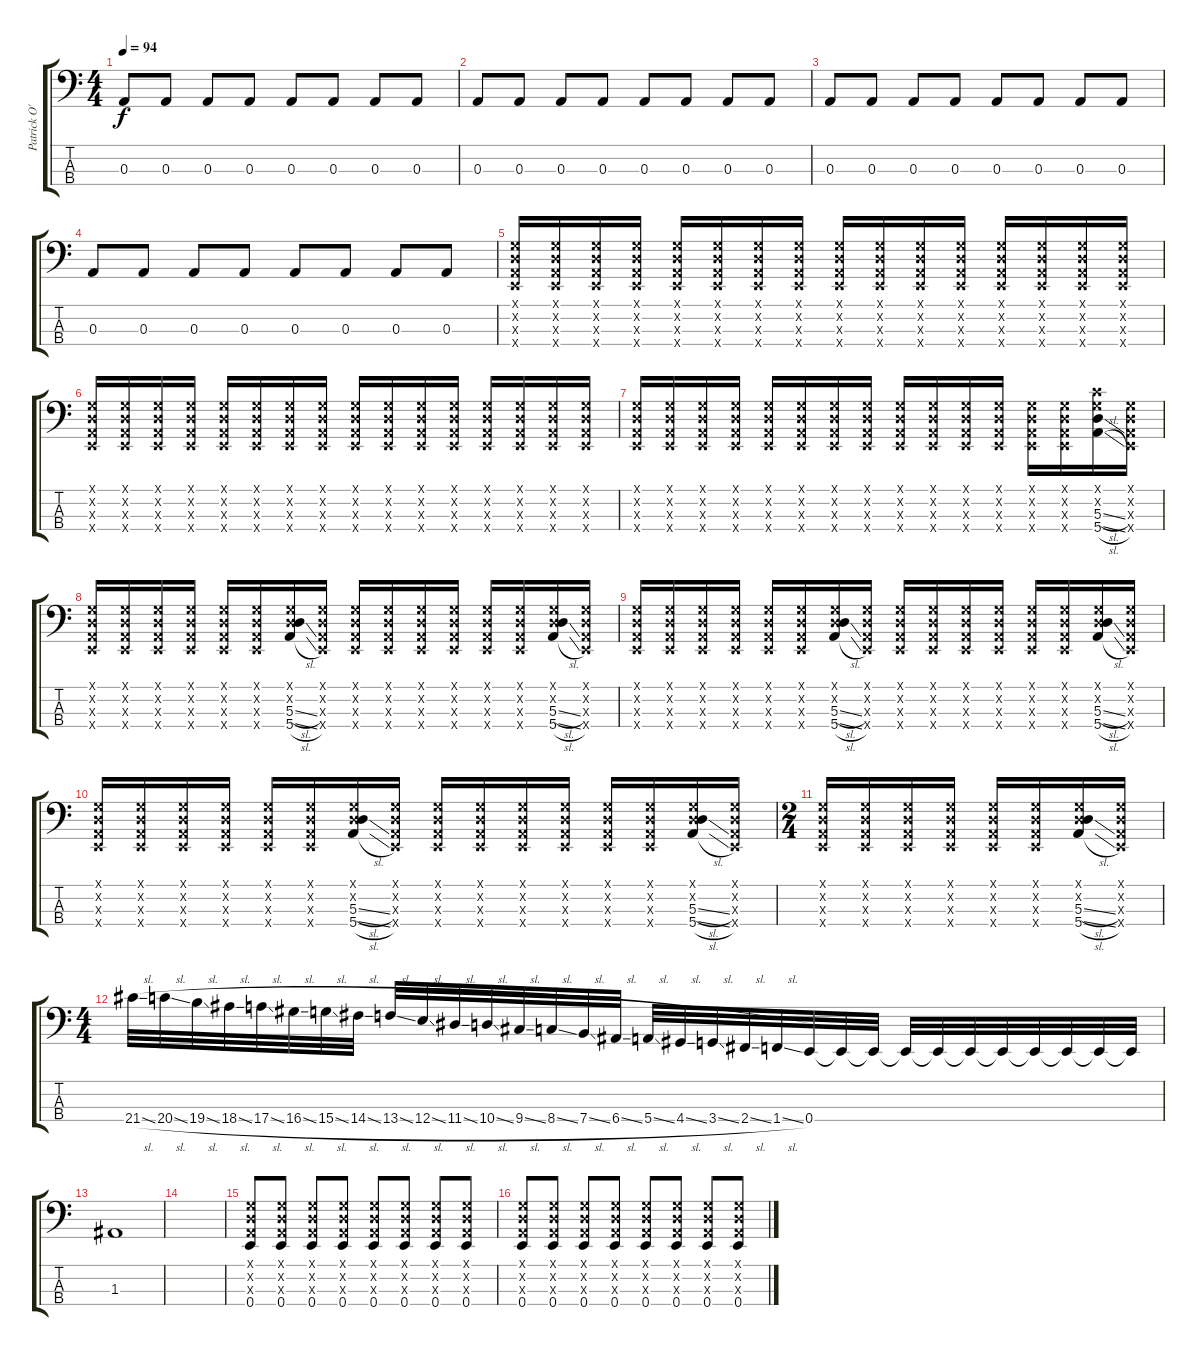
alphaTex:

\track ("Patrick O'Hearn" "Patrick O'") {instrument electricbassfinger}
\staff {score tabs}
\tuning (G2 D2 A1 E1) {hide}
\ts (4 4)
\tempo 94
\clef f4
\ks c
0.3.8{dy f} 0.3.8 0.3.8 0.3.8 0.3.8 0.3.8 0.3.8 0.3.8 |
0.3.8 0.3.8 0.3.8 0.3.8 0.3.8 0.3.8 0.3.8 0.3.8 |
0.3.8 0.3.8 0.3.8 0.3.8 0.3.8 0.3.8 0.3.8 0.3.8 |
0.3.8 0.3.8 0.3.8 0.3.8 0.3.8 0.3.8 0.3.8 0.3.8 |
(0.1{x} 0.2{x} 0.3{x} 0.4{x}).16 (0.1{x} 0.2{x} 0.3{x} 0.4{x}).16 (0.1{x} 0.2{x} 0.3{x} 0.4{x}).16 (0.1{x} 0.2{x} 0.3{x} 0.4{x}).16 (0.1{x} 0.2{x} 0.3{x} 0.4{x}).16 (0.1{x} 0.2{x} 0.3{x} 0.4{x}).16 (0.1{x} 0.2{x} 0.3{x} 0.4{x}).16 (0.1{x} 0.2{x} 0.3{x} 0.4{x}).16 (0.1{x} 0.2{x} 0.3{x} 0.4{x}).16 (0.1{x} 0.2{x} 0.3{x} 0.4{x}).16 (0.1{x} 0.2{x} 0.3{x} 0.4{x}).16 (0.1{x} 0.2{x} 0.3{x} 0.4{x}).16 (0.1{x} 0.2{x} 0.3{x} 0.4{x}).16 (0.1{x} 0.2{x} 0.3{x} 0.4{x}).16 (0.1{x} 0.2{x} 0.3{x} 0.4{x}).16 (0.1{x} 0.2{x} 0.3{x} 0.4{x}).16 |
(0.1{x} 0.2{x} 0.3{x} 0.4{x}).16 (0.1{x} 0.2{x} 0.3{x} 0.4{x}).16 (0.1{x} 0.2{x} 0.3{x} 0.4{x}).16 (0.1{x} 0.2{x} 0.3{x} 0.4{x}).16 (0.1{x} 0.2{x} 0.3{x} 0.4{x}).16 (0.1{x} 0.2{x} 0.3{x} 0.4{x}).16 (0.1{x} 0.2{x} 0.3{x} 0.4{x}).16 (0.1{x} 0.2{x} 0.3{x} 0.4{x}).16 (0.1{x} 0.2{x} 0.3{x} 0.4{x}).16 (0.1{x} 0.2{x} 0.3{x} 0.4{x}).16 (0.1{x} 0.2{x} 0.3{x} 0.4{x}).16 (0.1{x} 0.2{x} 0.3{x} 0.4{x}).16 (0.1{x} 0.2{x} 0.3{x} 0.4{x}).16 (0.1{x} 0.2{x} 0.3{x} 0.4{x}).16 (0.1{x} 0.2{x} 0.3{x} 0.4{x}).16 (0.1{x} 0.2{x} 0.3{x} 0.4{x}).16 |
(0.1{x} 0.2{x} 0.3{x} 0.4{x}).16 (0.1{x} 0.2{x} 0.3{x} 0.4{x}).16 (0.1{x} 0.2{x} 0.3{x} 0.4{x}).16 (0.1{x} 0.2{x} 0.3{x} 0.4{x}).16 (0.1{x} 0.2{x} 0.3{x} 0.4{x}).16 (0.1{x} 0.2{x} 0.3{x} 0.4{x}).16 (0.1{x} 0.2{x} 0.3{x} 0.4{x}).16 (0.1{x} 0.2{x} 0.3{x} 0.4{x}).16 (0.1{x} 0.2{x} 0.3{x} 0.4{x}).16 (0.1{x} 0.2{x} 0.3{x} 0.4{x}).16 (0.1{x} 0.2{x} 0.3{x} 0.4{x}).16 (0.1{x} 0.2{x} 0.3{x} 0.4{x}).16 (0.1{x} 0.2{x} 0.3{x} 0.4{x}).16 (0.1{x} 0.2{x} 0.3{x} 0.4{x}).16 (5.1{x} 5.2{x} 5.3{sl} 5.4{sl}).16 (0.1{x} 0.2{x} 0.3{x} 0.4{x}).16 |
(0.1{x} 0.2{x} 0.3{x} 0.4{x}).16 (0.1{x} 0.2{x} 0.3{x} 0.4{x}).16 (0.1{x} 0.2{x} 0.3{x} 0.4{x}).16 (0.1{x} 0.2{x} 0.3{x} 0.4{x}).16 (0.1{x} 0.2{x} 0.3{x} 0.4{x}).16 (0.1{x} 0.2{x} 0.3{x} 0.4{x}).16 (0.1{x} 0.2{x} 5.3{sl} 5.4{sl}).16 (0.1{x} 0.2{x} 0.3{x} 0.4{x}).16 (0.1{x} 0.2{x} 0.3{x} 0.4{x}).16 (0.1{x} 0.2{x} 0.3{x} 0.4{x}).16 (0.1{x} 0.2{x} 0.3{x} 0.4{x}).16 (0.1{x} 0.2{x} 0.3{x} 0.4{x}).16 (0.1{x} 0.2{x} 0.3{x} 0.4{x}).16 (0.1{x} 0.2{x} 0.3{x} 0.4{x}).16 (0.1{x} 0.2{x} 5.3{sl} 5.4{sl}).16 (0.1{x} 0.2{x} 0.3{x} 0.4{x}).16 |
(0.1{x} 0.2{x} 0.3{x} 0.4{x}).16 (0.1{x} 0.2{x} 0.3{x} 0.4{x}).16 (0.1{x} 0.2{x} 0.3{x} 0.4{x}).16 (0.1{x} 0.2{x} 0.3{x} 0.4{x}).16 (0.1{x} 0.2{x} 0.3{x} 0.4{x}).16 (0.1{x} 0.2{x} 0.3{x} 0.4{x}).16 (0.1{x} 0.2{x} 5.3{sl} 5.4{sl}).16 (0.1{x} 0.2{x} 0.3{x} 0.4{x}).16 (0.1{x} 0.2{x} 0.3{x} 0.4{x}).16 (0.1{x} 0.2{x} 0.3{x} 0.4{x}).16 (0.1{x} 0.2{x} 0.3{x} 0.4{x}).16 (0.1{x} 0.2{x} 0.3{x} 0.4{x}).16 (0.1{x} 0.2{x} 0.3{x} 0.4{x}).16 (0.1{x} 0.2{x} 0.3{x} 0.4{x}).16 (0.1{x} 0.2{x} 5.3{sl} 5.4{sl}).16 (0.1{x} 0.2{x} 0.3{x} 0.4{x}).16 |
(0.1{x} 0.2{x} 0.3{x} 0.4{x}).16 (0.1{x} 0.2{x} 0.3{x} 0.4{x}).16 (0.1{x} 0.2{x} 0.3{x} 0.4{x}).16 (0.1{x} 0.2{x} 0.3{x} 0.4{x}).16 (0.1{x} 0.2{x} 0.3{x} 0.4{x}).16 (0.1{x} 0.2{x} 0.3{x} 0.4{x}).16 (0.1{x} 0.2{x} 5.3{sl} 5.4{sl}).16 (0.1{x} 0.2{x} 0.3{x} 0.4{x}).16 (0.1{x} 0.2{x} 0.3{x} 0.4{x}).16 (0.1{x} 0.2{x} 0.3{x} 0.4{x}).16 (0.1{x} 0.2{x} 0.3{x} 0.4{x}).16 (0.1{x} 0.2{x} 0.3{x} 0.4{x}).16 (0.1{x} 0.2{x} 0.3{x} 0.4{x}).16 (0.1{x} 0.2{x} 0.3{x} 0.4{x}).16 (0.1{x} 0.2{x} 5.3{sl} 5.4{sl}).16 (0.1{x} 0.2{x} 0.3{x} 0.4{x}).16 |
\ts (2 4)
(0.1{x} 0.2{x} 0.3{x} 0.4{x}).16 (0.1{x} 0.2{x} 0.3{x} 0.4{x}).16 (0.1{x} 0.2{x} 0.3{x} 0.4{x}).16 (0.1{x} 0.2{x} 0.3{x} 0.4{x}).16 (0.1{x} 0.2{x} 0.3{x} 0.4{x}).16 (0.1{x} 0.2{x} 0.3{x} 0.4{x}).16 (0.1{x} 0.2{x} 5.3{sl} 5.4{sl}).16 (0.1{x} 0.2{x} 0.3{x} 0.4{x}).16 |
\ts (4 4)
21.4{sl}.32 20.4{sl}.32 19.4{sl}.32 18.4{sl}.32 17.4{sl}.32 16.4{sl}.32 15.4{sl}.32 14.4{sl}.32 13.4{sl}.32 12.4{sl}.32 11.4{sl}.32 10.4{sl}.32 9.4{sl}.32 8.4{sl}.32 7.4{sl}.32 6.4{sl}.32 5.4{sl}.32 4.4{sl}.32 3.4{sl}.32 2.4{sl}.32 1.4{sl}.32 0.4.32 0.4{t}.32 0.4{t}.32 0.4{t}.32 0.4{t}.32 0.4{t}.32 0.4{t}.32 0.4{t}.32 0.4{t}.32 0.4{t}.32 0.4{t}.32 |
1.3.1 |
|
(0.1{x} 0.2{x} 0.3{x} 0.4).8 (0.1{x} 0.2{x} 0.3{x} 0.4).8 (0.1{x} 0.2{x} 0.3{x} 0.4).8 (0.1{x} 0.2{x} 0.3{x} 0.4).8 (0.1{x} 0.2{x} 0.3{x} 0.4).8 (0.1{x} 0.2{x} 0.3{x} 0.4).8 (0.1{x} 0.2{x} 0.3{x} 0.4).8 (0.1{x} 0.2{x} 0.3{x} 0.4).8 |
(0.1{x} 0.2{x} 0.3{x} 0.4).8 (0.1{x} 0.2{x} 0.3{x} 0.4).8 (0.1{x} 0.2{x} 0.3{x} 0.4).8 (0.1{x} 0.2{x} 0.3{x} 0.4).8 (0.1{x} 0.2{x} 0.3{x} 0.4).8 (0.1{x} 0.2{x} 0.3{x} 0.4).8 (0.1{x} 0.2{x} 0.3{x} 0.4).8 (0.1{x} 0.2{x} 0.3{x} 0.4).8
